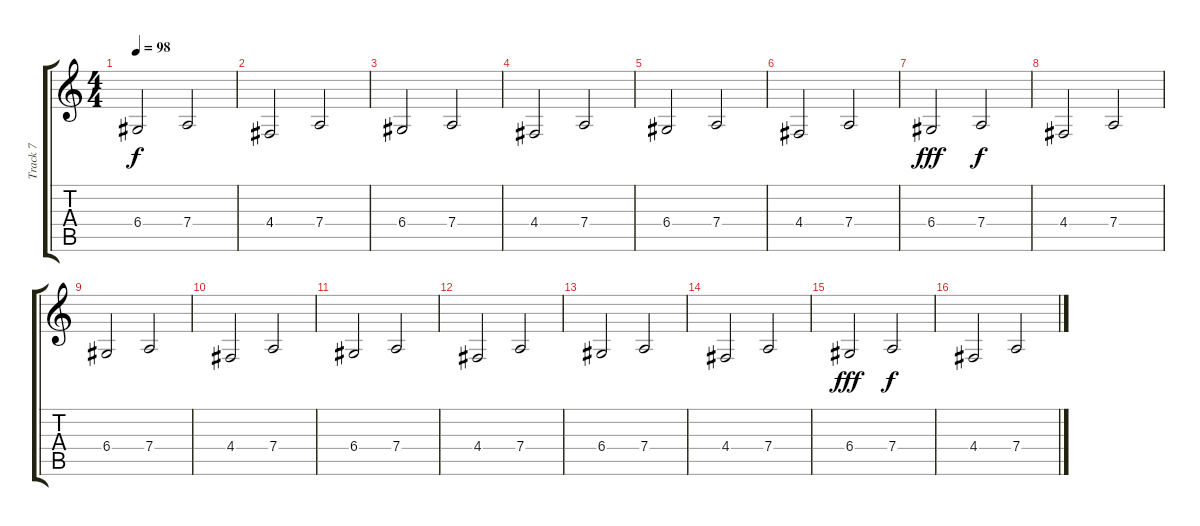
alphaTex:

\track ("Track 7" "Track 7") {instrument fx6goblins}
\staff {score tabs}
\tuning (E4 B3 G3 D3 A2 E2) {hide}
\ts (4 4)
\tempo 98
\clef g2
\ks c
6.4.2{dy f} 7.4.2 |
4.4.2 7.4.2 |
6.4.2 7.4.2 |
4.4.2 7.4.2 |
6.4.2 7.4.2 |
4.4.2 7.4.2 |
6.4.2{dy fff} 7.4.2{dy f} |
4.4.2 7.4.2 |
6.4.2 7.4.2 |
4.4.2 7.4.2 |
6.4.2 7.4.2 |
4.4.2 7.4.2 |
6.4.2 7.4.2 |
4.4.2 7.4.2 |
6.4.2{dy fff} 7.4.2{dy f} |
4.4.2 7.4.2
